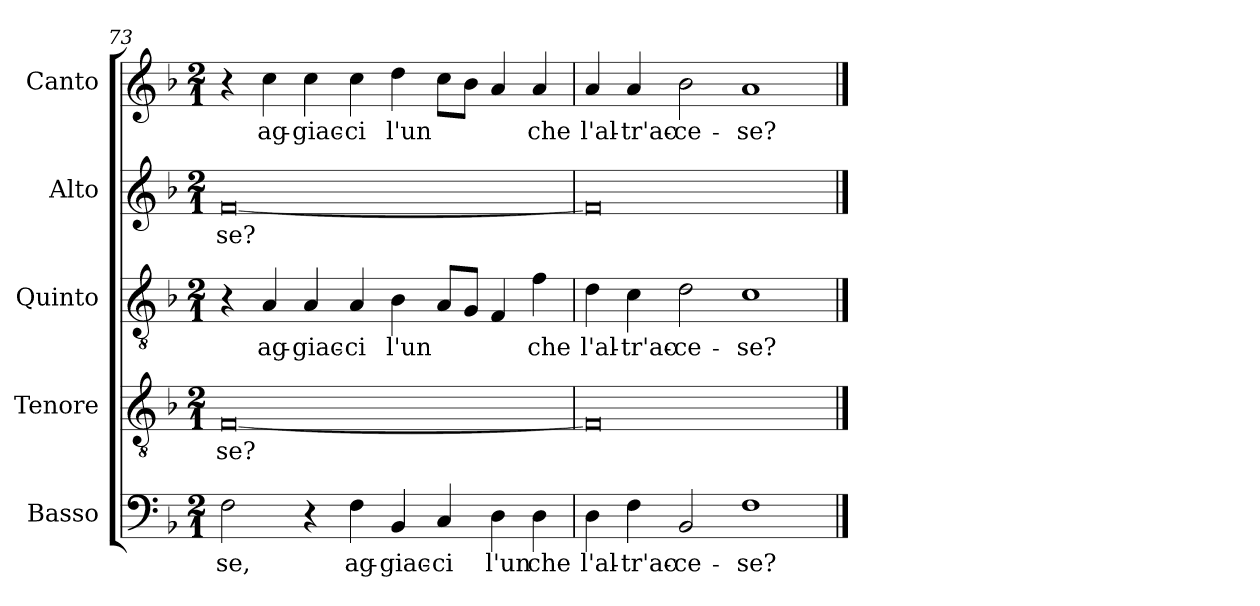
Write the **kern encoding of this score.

**kern	**text	**kern	**text	**kern	**text	**kern	**text	**kern	**text
*part5	*part5	*part4	*part4	*part3	*part3	*part2	*part2	*part1	*part1
*staff5	*staff5	*staff4	*staff4	*staff3	*staff3	*staff2	*staff2	*staff1	*staff1
*I"Basso	*	*I"Tenore	*	*I"Quinto	*	*I"Alto	*	*I"Canto	*
*I'B	*	*I'T	*	*I'Q	*	*I'A	*	*I'C	*
*clefF4	*	*clefGv2	*	*clefGv2	*	*clefG2	*	*clefG2	*
*k[b-]	*	*k[b-]	*	*k[b-]	*	*k[b-]	*	*k[b-]	*
*M2/1	*	*M2/1	*	*M2/1	*	*M2/1	*	*M2/1	*
=73	=73	=73	=73	=73	=73	=73	=73	=73	=73
2F	-se,	[0F	-se?	4r	.	[0f	-se?	4r	.
.	.	.	.	4A	ag-	.	.	4cc	ag-
4r	.	.	.	4A	-giac-	.	.	4cc	-giac-
4F	ag-	.	.	4A	-ci	.	.	4cc	-ci
4BB-	-giac-	.	.	4B-	l'un	.	.	4dd	l'un
4C	-ci	.	.	8AL	.	.	.	8ccL	.
.	.	.	.	8GJ	.	.	.	8b-J	.
4D	l'un	.	.	4F	.	.	.	4a	.
4D	che	.	.	4f	che	.	.	4a	che
=74	=74	=74	=74	=74	=74	=74	=74	=74	=74
4D	l'al-	0F]	.	4d	l'al-	0f]	.	4a	l'al-
4F	-tr'ac-	.	.	4c	-tr'ac-	.	.	4a	-tr'ac-
2BB-	-ce-	.	.	2d	-ce-	.	.	2b-	-ce-
1F	-se?	.	.	1c	-se?	.	.	1a	-se?
==	==	==	==	==	==	==	==	==	==
*-	*-	*-	*-	*-	*-	*-	*-	*-	*-
